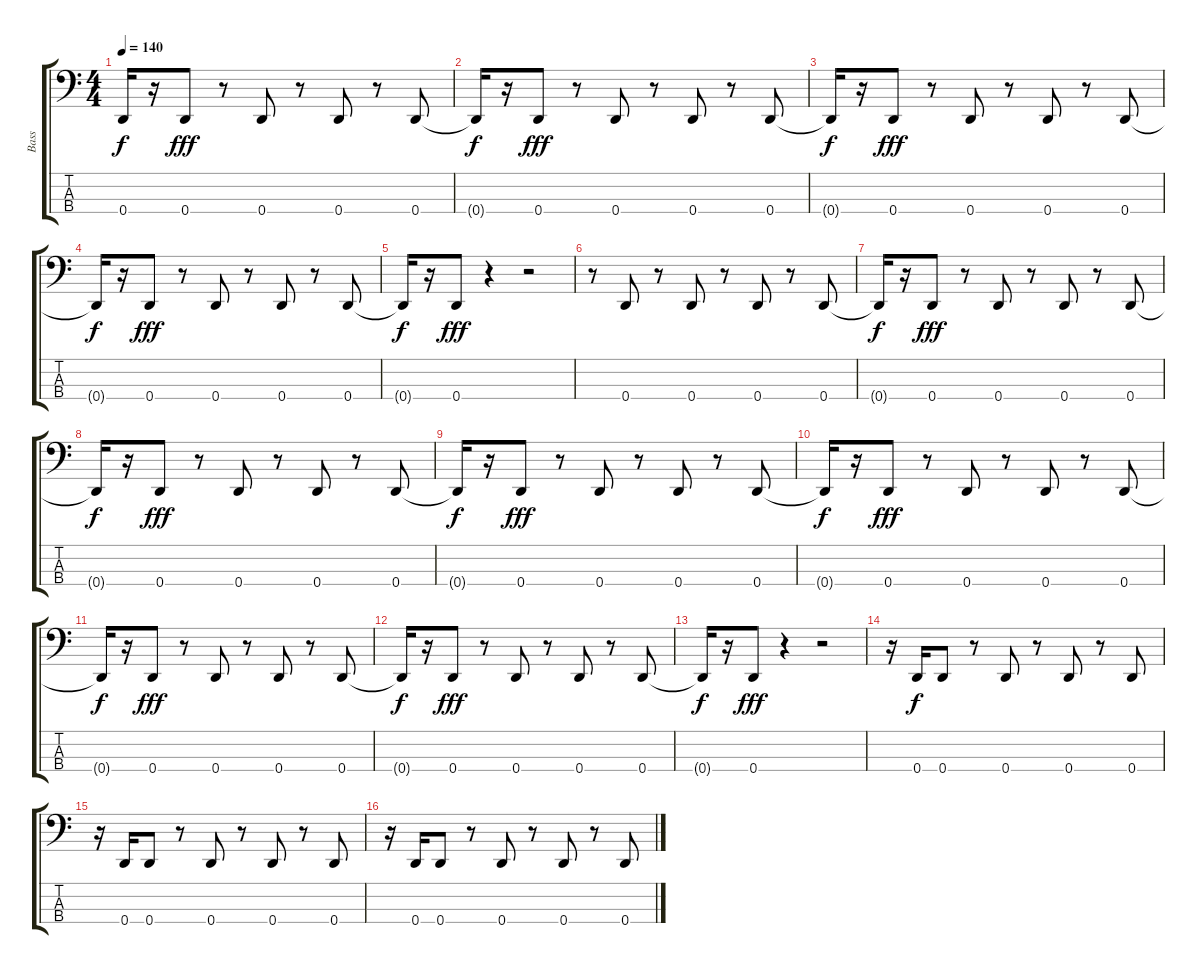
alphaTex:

\track ("Bass" "Bass") {instrument synthbass2}
\staff {score tabs}
\tuning (G2 D2 A1 D1) {hide}
\ts (4 4)
\tempo 140
\clef f4
\ks c
0.4{t}.16{dy f} r.16 0.4.8{dy fff} r.8 0.4.8 r.8 0.4.8 r.8 0.4.8 |
0.4{t}.16{dy f} r.16 0.4.8{dy fff} r.8 0.4.8 r.8 0.4.8 r.8 0.4.8 |
0.4{t}.16{dy f} r.16 0.4.8{dy fff} r.8 0.4.8 r.8 0.4.8 r.8 0.4.8 |
0.4{t}.16{dy f} r.16 0.4.8{dy fff} r.8 0.4.8 r.8 0.4.8 r.8 0.4.8 |
0.4{t}.16{dy f} r.16 0.4.8{dy fff} r.4 r.2 |
r.8 0.4.8 r.8 0.4.8 r.8 0.4.8 r.8 0.4.8 |
0.4{t}.16{dy f} r.16 0.4.8{dy fff} r.8 0.4.8 r.8 0.4.8 r.8 0.4.8 |
0.4{t}.16{dy f} r.16 0.4.8{dy fff} r.8 0.4.8 r.8 0.4.8 r.8 0.4.8 |
0.4{t}.16{dy f} r.16 0.4.8{dy fff} r.8 0.4.8 r.8 0.4.8 r.8 0.4.8 |
0.4{t}.16{dy f} r.16 0.4.8{dy fff} r.8 0.4.8 r.8 0.4.8 r.8 0.4.8 |
0.4{t}.16{dy f} r.16 0.4.8{dy fff} r.8 0.4.8 r.8 0.4.8 r.8 0.4.8 |
0.4{t}.16{dy f} r.16 0.4.8{dy fff} r.8 0.4.8 r.8 0.4.8 r.8 0.4.8 |
0.4{t}.16{dy f} r.16 0.4.8{dy fff} r.4 r.2 |
r.16{volume 12} 0.4.16{dy f} 0.4.8 r.8 0.4.8 r.8 0.4.8 r.8 0.4.8 |
r.16 0.4.16 0.4.8 r.8 0.4.8 r.8 0.4.8 r.8 0.4.8 |
r.16 0.4.16 0.4.8 r.8 0.4.8 r.8 0.4.8 r.8 0.4.8
